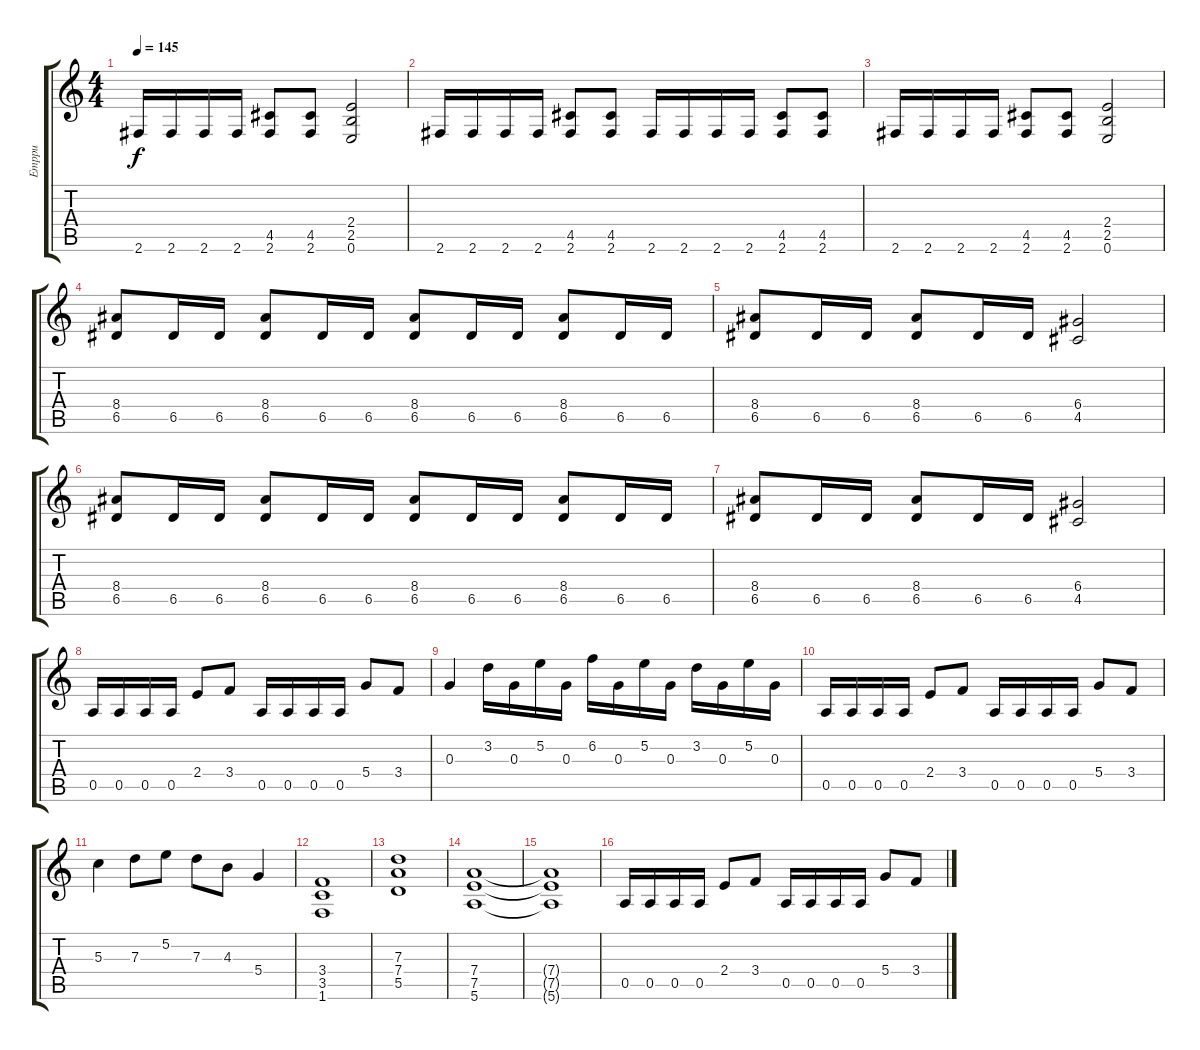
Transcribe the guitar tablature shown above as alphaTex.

\track ("Emppu" "Emppu") {instrument overdrivenguitar}
\staff {score tabs}
\tuning (E4 B3 G3 D3 A2 E2) {hide}
\ts (4 4)
\tempo 145
\clef g2
\ks c
2.6.16{dy f} 2.6.16 2.6.16 2.6.16 (4.5 2.6).8 (4.5 2.6).8 (2.4 2.5 0.6).2 |
2.6.16 2.6.16 2.6.16 2.6.16 (4.5 2.6).8 (4.5 2.6).8 2.6.16 2.6.16 2.6.16 2.6.16 (4.5 2.6).8 (4.5 2.6).8 |
2.6.16 2.6.16 2.6.16 2.6.16 (4.5 2.6).8 (4.5 2.6).8 (2.4 2.5 0.6).2 |
(8.4 6.5).8 6.5.16 6.5.16 (8.4 6.5).8 6.5.16 6.5.16 (8.4 6.5).8 6.5.16 6.5.16 (8.4 6.5).8 6.5.16 6.5.16 |
(8.4 6.5).8 6.5.16 6.5.16 (8.4 6.5).8 6.5.16 6.5.16 (6.4 4.5).2 |
(8.4 6.5).8 6.5.16 6.5.16 (8.4 6.5).8 6.5.16 6.5.16 (8.4 6.5).8 6.5.16 6.5.16 (8.4 6.5).8 6.5.16 6.5.16 |
(8.4 6.5).8 6.5.16 6.5.16 (8.4 6.5).8 6.5.16 6.5.16 (6.4 4.5).2 |
0.5.16 0.5.16 0.5.16 0.5.16 2.4.8 3.4.8 0.5.16 0.5.16 0.5.16 0.5.16 5.4.8 3.4.8 |
0.3.4 3.2.16 0.3.16 5.2.16 0.3.16 6.2.16 0.3.16 5.2.16 0.3.16 3.2.16 0.3.16 5.2.16 0.3.16 |
0.5.16 0.5.16 0.5.16 0.5.16 2.4.8 3.4.8 0.5.16 0.5.16 0.5.16 0.5.16 5.4.8 3.4.8 |
5.3.4 7.3.8 5.2.8 7.3.8 4.3.8 5.4.4 |
(3.4 3.5 1.6).1 |
(7.3 7.4 5.5).1 |
(7.4 7.5 5.6).1 |
(7.4{t} 7.5{t} 5.6{t}).1 |
0.5.16 0.5.16 0.5.16 0.5.16 2.4.8 3.4.8 0.5.16 0.5.16 0.5.16 0.5.16 5.4.8 3.4.8
